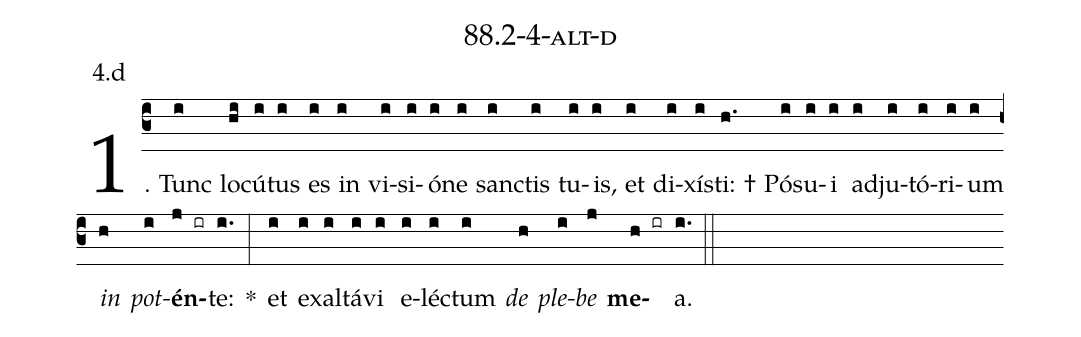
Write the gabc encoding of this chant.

name: 88.2-4-alt-d;
annotation: 4.d;
%%
(c3)1. Tunc(i) lo(hi)cú(i)tus(i) es(i) in(i) vi(i)si(i)ó(i)ne(i) sanc(i)tis(i) tu(i)is,(i) et(i) di(i)xís(i)ti: †(h.) Pó(i)su(i)i(i) ad(i)ju(i)tó(i)ri(i)um(i) <i>in</i>(h) <i>pot</i>(i)<b>én</b>(j ir)te:(i.) *(:) et(i) ex(i)al(i)tá(i)vi(i) e(i)léc(i)tum(i) <i>de</i>(h) <i>ple</i>(i)<i>be</i>(j) <b>me</b>(h ir)a.(i.) (::)


%E(i) u(h) o(i) u(j) a(h) e.(i.) (::)
